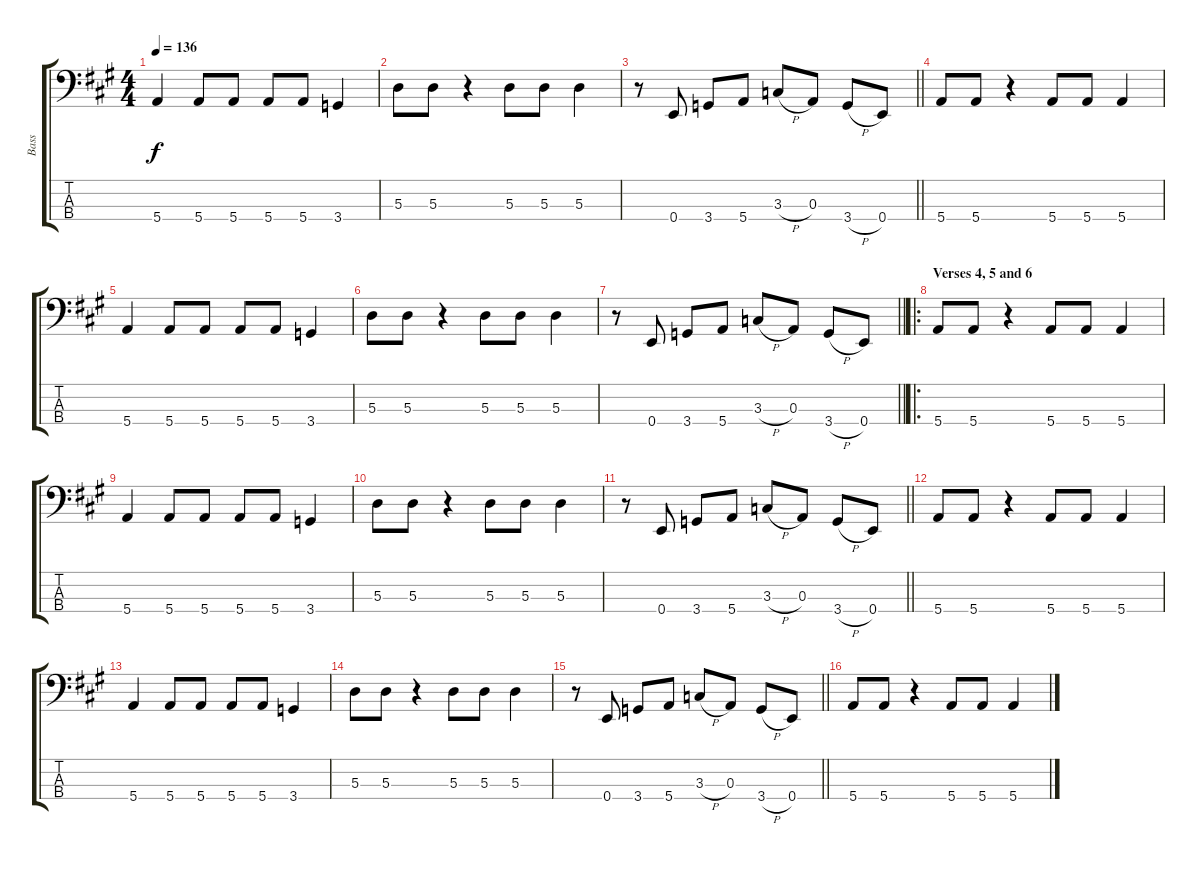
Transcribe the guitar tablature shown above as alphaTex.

\track ("Bass" "Bass") {instrument electricbassfinger}
\staff {score tabs}
\tuning (G2 D2 A1 E1) {hide}
\ts (4 4)
\tempo 136
\clef f4
\ks a
5.4.4{dy f} 5.4.8 5.4.8 5.4.8 5.4.8 3.4.4 |
5.3.8 5.3.8 r.4 5.3.8 5.3.8 5.3.4 |
\barLineRight lightlight
r.8 0.4.8 3.4.8 5.4.8 3.3{h}.8 0.3.8 3.4{h}.8 0.4.8 |
5.4.8 5.4.8 r.4 5.4.8 5.4.8 5.4.4 |
5.4.4 5.4.8 5.4.8 5.4.8 5.4.8 3.4.4 |
5.3.8 5.3.8 r.4 5.3.8 5.3.8 5.3.4 |
\barLineRight lightlight
r.8 0.4.8 3.4.8 5.4.8 3.3{h}.8 0.3.8 3.4{h}.8 0.4.8 |
\ro
\section ("" "Verses 4, 5 and 6")
5.4.8 5.4.8 r.4 5.4.8 5.4.8 5.4.4 |
5.4.4 5.4.8 5.4.8 5.4.8 5.4.8 3.4.4 |
5.3.8 5.3.8 r.4 5.3.8 5.3.8 5.3.4 |
\barLineRight lightlight
r.8 0.4.8 3.4.8 5.4.8 3.3{h}.8 0.3.8 3.4{h}.8 0.4.8 |
5.4.8 5.4.8 r.4 5.4.8 5.4.8 5.4.4 |
5.4.4 5.4.8 5.4.8 5.4.8 5.4.8 3.4.4 |
5.3.8 5.3.8 r.4 5.3.8 5.3.8 5.3.4 |
\barLineRight lightlight
r.8 0.4.8 3.4.8 5.4.8 3.3{h}.8 0.3.8 3.4{h}.8 0.4.8 |
5.4.8 5.4.8 r.4 5.4.8 5.4.8 5.4.4
